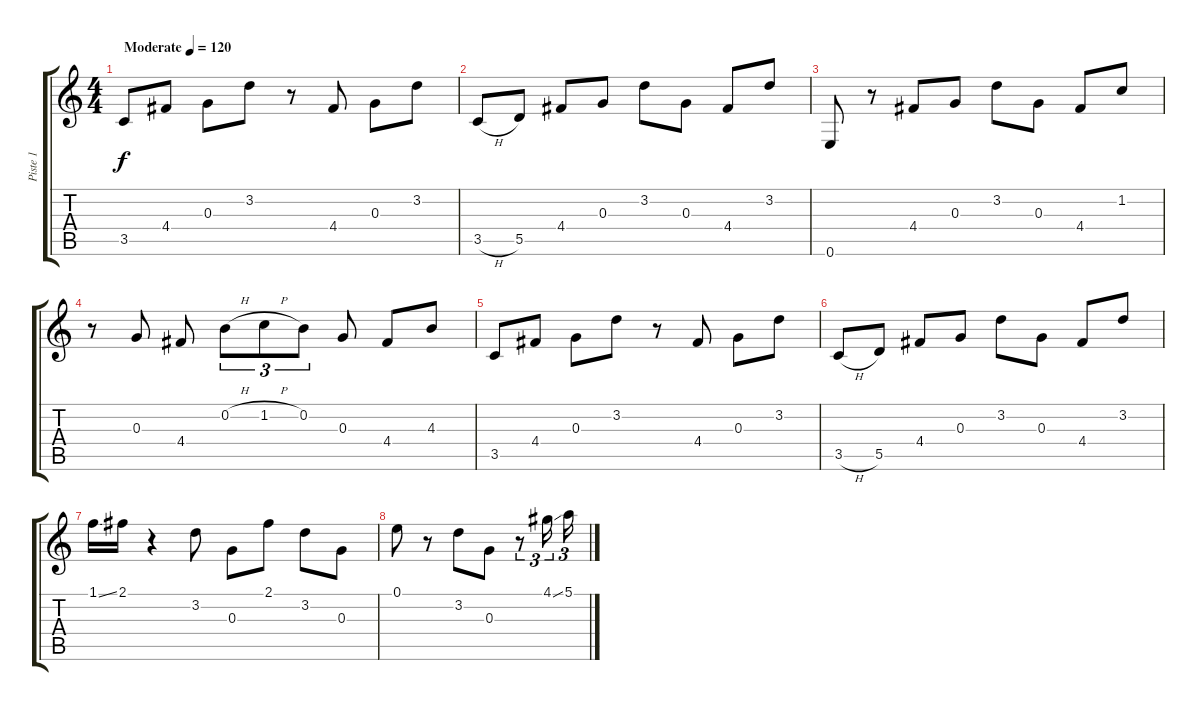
\track ("Piste 1" "Piste 1") {instrument acousticguitarsteel}
\staff {score tabs}
\tuning (E4 B3 G3 D3 A2 E2) {hide}
\ts (4 4)
\tempo (120 "Moderate")
\clef g2
\ks c
3.5.8{dy f instrument acousticguitarsteel} 4.4.8 0.3.8 3.2.8 r.8 4.4.8 0.3.8 3.2.8 |
3.5{h}.8 5.5.8 4.4.8 0.3.8 3.2.8 0.3.8 4.4.8 3.2.8 |
0.6.8 r.8 4.4.8 0.3.8 3.2.8 0.3.8 4.4.8 1.2.8 |
r.8 0.3.8 4.4.8 0.2{h}.8{tu (3 2)} 1.2{h}.8{tu (3 2)} 0.2.8{tu (3 2)} 0.3.8 4.4.8 4.3.8 |
3.5.8 4.4.8 0.3.8 3.2.8 r.8 4.4.8 0.3.8 3.2.8 |
3.5{h}.8 5.5.8 4.4.8 0.3.8 3.2.8 0.3.8 4.4.8 3.2.8 |
1.1{ss}.16 2.1.16 r.4 3.2.8 0.3.8 2.1.8 3.2.8 0.3.8 |
0.1.8 r.8 3.2.8 0.3.8 r.8{tu (3 2)} 4.1{ss}.16{tu (3 2)} 5.1.16{tu (3 2)}
